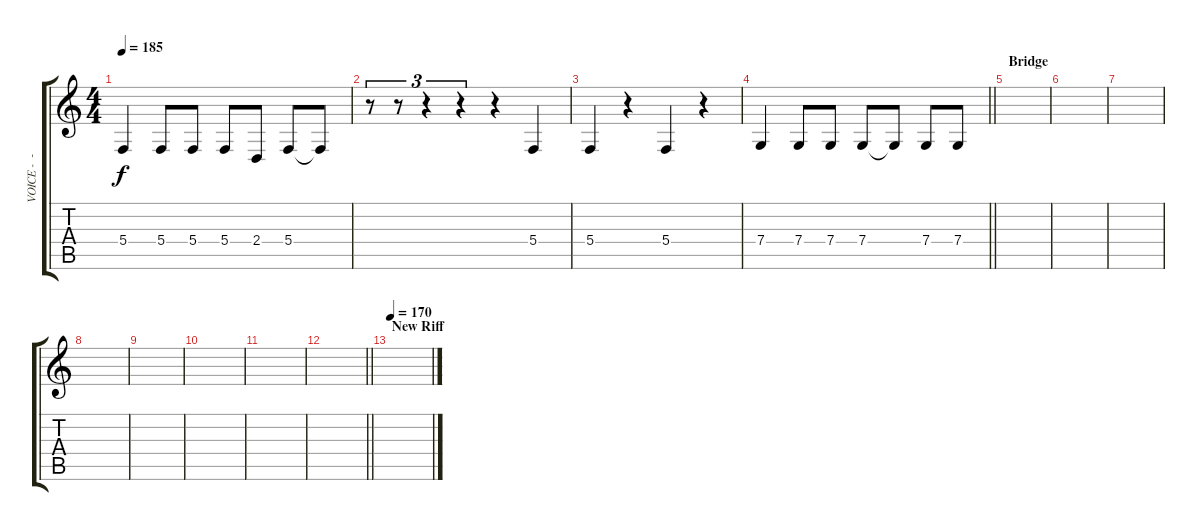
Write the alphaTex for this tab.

\track ("VOICE -  - Joe Duplantier" "VOICE -  -") {instrument lead2sawtooth}
\staff {score tabs}
\tuning (D4 A3 F3 C3 G2 D2) {hide}
\ts (4 4)
\tempo 185
\clef g2
\ks c
5.4.4{dy f} 5.4.8 5.4.8 5.4.8 2.4.8 5.4.8 5.4{t}.8 |
r.8{tu (3 2)} r.8{tu (3 2)} r.4{tu (3 2)} r.4{tu (3 2)} r.4 5.4.4 |
5.4.4 r.4 5.4.4 r.4 |
\barLineRight lightlight
7.4.4 7.4.8 7.4.8 7.4.8 7.4{t}.8 7.4.8 7.4.8 |
\section ("" "Bridge")
|
|
|
|
|
|
|
\barLineRight lightlight
|
\section ("" "New Riff")
\tempo 170
